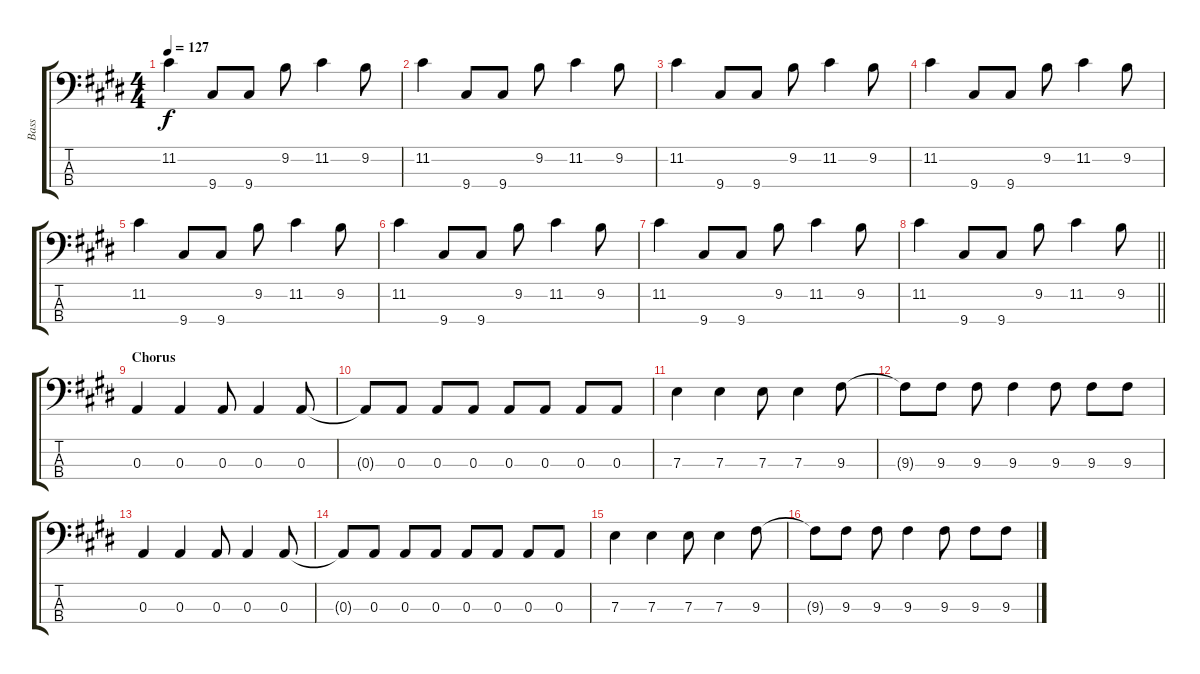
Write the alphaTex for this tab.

\track ("Bass" "Bass") {instrument electricbassfinger}
\staff {score tabs}
\tuning (G2 D2 A1 E1) {hide}
\ts (4 4)
\tempo 127
\clef f4
\ks e
11.2.4{dy f} 9.4.8 9.4.8 9.2.8 11.2.4 9.2.8 |
11.2.4 9.4.8 9.4.8 9.2.8 11.2.4 9.2.8 |
11.2.4 9.4.8 9.4.8 9.2.8 11.2.4 9.2.8 |
11.2.4 9.4.8 9.4.8 9.2.8 11.2.4 9.2.8 |
11.2.4 9.4.8 9.4.8 9.2.8 11.2.4 9.2.8 |
11.2.4 9.4.8 9.4.8 9.2.8 11.2.4 9.2.8 |
11.2.4 9.4.8 9.4.8 9.2.8 11.2.4 9.2.8 |
\barLineRight lightlight
11.2.4 9.4.8 9.4.8 9.2.8 11.2.4 9.2.8 |
\section ("" "Chorus")
0.3.4 0.3.4 0.3.8 0.3.4 0.3.8 |
0.3{t}.8 0.3.8 0.3.8 0.3.8 0.3.8 0.3.8 0.3.8 0.3.8 |
7.3.4 7.3.4 7.3.8 7.3.4 9.3.8 |
9.3{t}.8 9.3.8 9.3.8 9.3.4 9.3.8 9.3.8 9.3.8 |
0.3.4 0.3.4 0.3.8 0.3.4 0.3.8 |
0.3{t}.8 0.3.8 0.3.8 0.3.8 0.3.8 0.3.8 0.3.8 0.3.8 |
7.3.4 7.3.4 7.3.8 7.3.4 9.3.8 |
9.3{t}.8 9.3.8 9.3.8 9.3.4 9.3.8 9.3.8 9.3.8
